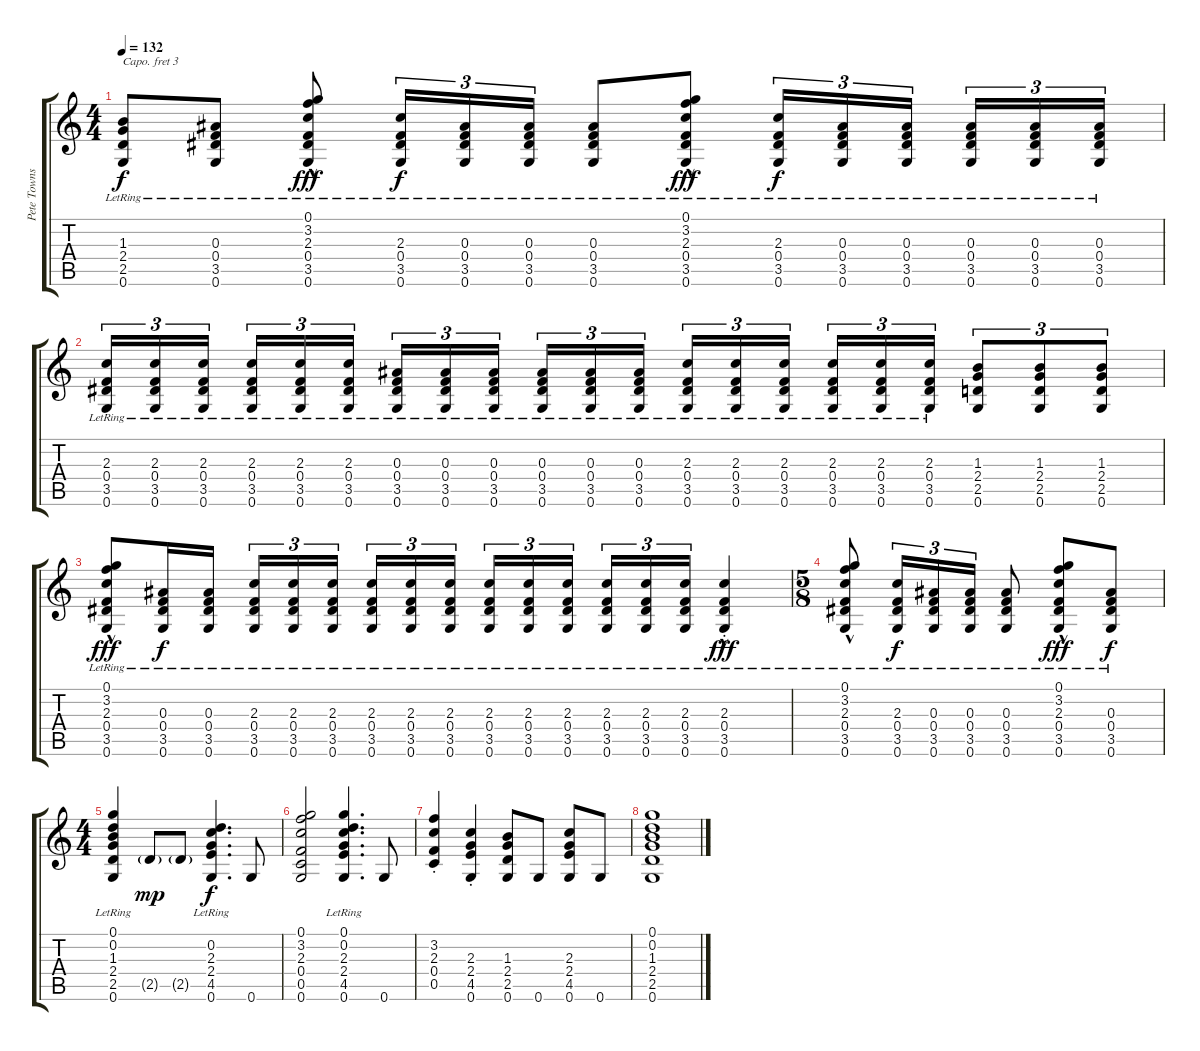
\track ("Pete Townshend" "Pete Towns") {instrument acousticguitarsteel}
\staff {score tabs}
\capo 3
\tuning (E4 B3 G3 D3 A2 E2) {hide}
\ts (4 4)
\tempo 132
\clef g2
\ks c
(1.3{lr} 2.4{lr} 2.5{lr} 0.6{lr}).8{dy f} (0.3{lr} 0.4{lr} 3.5{lr} 0.6{lr}).8 (0.1{lr} 3.2{lr} 2.3{hac lr} 0.4{lr} 3.5{lr} 0.6{lr}).8{dy fff} (2.3{lr} 0.4{lr} 3.5{lr} 0.6{lr}).16{tu (3 2) dy f} (0.3{lr} 0.4{lr} 3.5{lr} 0.6{lr}).16{tu (3 2)} (0.3{lr} 0.4{lr} 3.5{lr} 0.6{lr}).16{tu (3 2)} (0.3{lr} 0.4{lr} 3.5{lr} 0.6{lr}).8 (0.1{lr} 3.2{lr} 2.3{hac lr} 0.4{lr} 3.5{lr} 0.6{lr}).8{dy fff} (2.3{lr} 0.4{lr} 3.5{lr} 0.6{lr}).16{tu (3 2) dy f} (0.3{lr} 0.4{lr} 3.5{lr} 0.6{lr}).16{tu (3 2)} (0.3{lr} 0.4{lr} 3.5{lr} 0.6{lr}).16{tu (3 2) beam splitsecondary} (0.3{lr} 0.4{lr} 3.5{lr} 0.6{lr}).16{tu (3 2)} (0.3{lr} 0.4{lr} 3.5{lr} 0.6{lr}).16{tu (3 2)} (0.3{lr} 0.4{lr} 3.5{lr} 0.6{lr}).16{tu (3 2)} |
(2.3{lr} 0.4{lr} 3.5{lr} 0.6{lr}).16{tu (3 2)} (2.3{lr} 0.4{lr} 3.5{lr} 0.6{lr}).16{tu (3 2)} (2.3{lr} 0.4{lr} 3.5{lr} 0.6{lr}).16{tu (3 2) beam splitsecondary} (2.3{lr} 0.4{lr} 3.5{lr} 0.6{lr}).16{tu (3 2)} (2.3{lr} 0.4{lr} 3.5{lr} 0.6{lr}).16{tu (3 2)} (2.3{lr} 0.4{lr} 3.5{lr} 0.6{lr}).16{tu (3 2)} (0.3{lr} 0.4{lr} 3.5{lr} 0.6{lr}).16{tu (3 2)} (0.3{lr} 0.4{lr} 3.5{lr} 0.6{lr}).16{tu (3 2)} (0.3{lr} 0.4{lr} 3.5{lr} 0.6{lr}).16{tu (3 2) beam splitsecondary} (0.3{lr} 0.4{lr} 3.5{lr} 0.6{lr}).16{tu (3 2)} (0.3{lr} 0.4{lr} 3.5{lr} 0.6{lr}).16{tu (3 2)} (0.3{lr} 0.4{lr} 3.5{lr} 0.6{lr}).16{tu (3 2)} (2.3{lr} 0.4{lr} 3.5{lr} 0.6{lr}).16{tu (3 2)} (2.3{lr} 0.4{lr} 3.5{lr} 0.6{lr}).16{tu (3 2)} (2.3{lr} 0.4{lr} 3.5{lr} 0.6{lr}).16{tu (3 2) beam splitsecondary} (2.3{lr} 0.4{lr} 3.5{lr} 0.6{lr}).16{tu (3 2)} (2.3{lr} 0.4{lr} 3.5{lr} 0.6{lr}).16{tu (3 2)} (2.3{lr} 0.4{lr} 3.5{lr} 0.6{lr}).16{tu (3 2)} (1.3 2.4 2.5 0.6).8{tu (3 2)} (1.3 2.4 2.5 0.6).8{tu (3 2)} (1.3 2.4 2.5 0.6).8{tu (3 2)} |
(0.1{lr} 3.2{lr} 2.3{hac lr} 0.4{lr} 3.5{lr} 0.6{lr}).8{dy fff} (0.3{lr} 0.4{lr} 3.5{lr} 0.6{lr}).16{dy f} (0.3{lr} 0.4{lr} 3.5{lr} 0.6{lr}).16 (2.3{lr} 0.4{lr} 3.5{lr} 0.6{lr}).16{tu (3 2)} (2.3{lr} 0.4{lr} 3.5{lr} 0.6{lr}).16{tu (3 2)} (2.3{lr} 0.4{lr} 3.5{lr} 0.6{lr}).16{tu (3 2) beam splitsecondary} (2.3{lr} 0.4{lr} 3.5{lr} 0.6{lr}).16{tu (3 2)} (2.3{lr} 0.4{lr} 3.5{lr} 0.6{lr}).16{tu (3 2)} (2.3{lr} 0.4{lr} 3.5{lr} 0.6{lr}).16{tu (3 2)} (2.3{lr} 0.4{lr} 3.5{lr} 0.6{lr}).16{tu (3 2)} (2.3{lr} 0.4{lr} 3.5{lr} 0.6{lr}).16{tu (3 2)} (2.3{lr} 0.4{lr} 3.5{lr} 0.6{lr}).16{tu (3 2) beam splitsecondary} (2.3{lr} 0.4{lr} 3.5{lr} 0.6{lr}).16{tu (3 2)} (2.3{lr} 0.4{lr} 3.5{lr} 0.6{lr}).16{tu (3 2)} (2.3{lr} 0.4{lr} 3.5{lr} 0.6{lr}).16{tu (3 2)} (2.3{hac st lr} 0.4{hac st lr} 3.5{hac st lr} 0.6{hac st lr}).4{dy fff} |
\ts (5 8)
(0.1{lr} 3.2{lr} 2.3{hac lr} 0.4{lr} 3.5{lr} 0.6{lr}).8 (2.3{lr} 0.4{lr} 3.5{lr} 0.6{lr}).16{tu (3 2) dy f} (0.3{lr} 0.4{lr} 3.5{lr} 0.6{lr}).16{tu (3 2)} (0.3{lr} 0.4{lr} 3.5{lr} 0.6{lr}).16{tu (3 2)} (0.3{lr} 0.4{lr} 3.5{lr} 0.6{lr}).8 (0.1{lr} 3.2{lr} 2.3{hac lr} 0.4{lr} 3.5{lr} 0.6{lr}).8{dy fff} (0.3{lr} 0.4{lr} 3.5{lr} 0.6{lr}).8{dy f} |
\ts (4 4)
(0.1{lr} 0.2{lr} 1.3{lr} 2.4{lr} 2.5{lr} 0.6{lr}).4 2.5{g}.8{dy mp} 2.5{g}.8 (0.2{lr} 2.3{lr} 2.4{lr} 4.5{lr} 0.6{lr}).4{d dy f} 0.6.8 |
(0.1 3.2 2.3 0.4 0.5 0.6).2 (0.1{lr} 0.2{lr} 2.3{lr} 2.4{lr} 4.5{lr} 0.6{lr}).4{d} 0.6.8 |
(3.2{st} 2.3{st} 0.4{st} 0.5{st}).4 (2.3{st} 2.4{st} 4.5{st} 0.6{st}).4 (1.3 2.4 2.5 0.6).8 0.6.8 (2.3 2.4 4.5 0.6).8 0.6.8 |
(0.1 0.2 1.3 2.4 2.5 0.6).1
